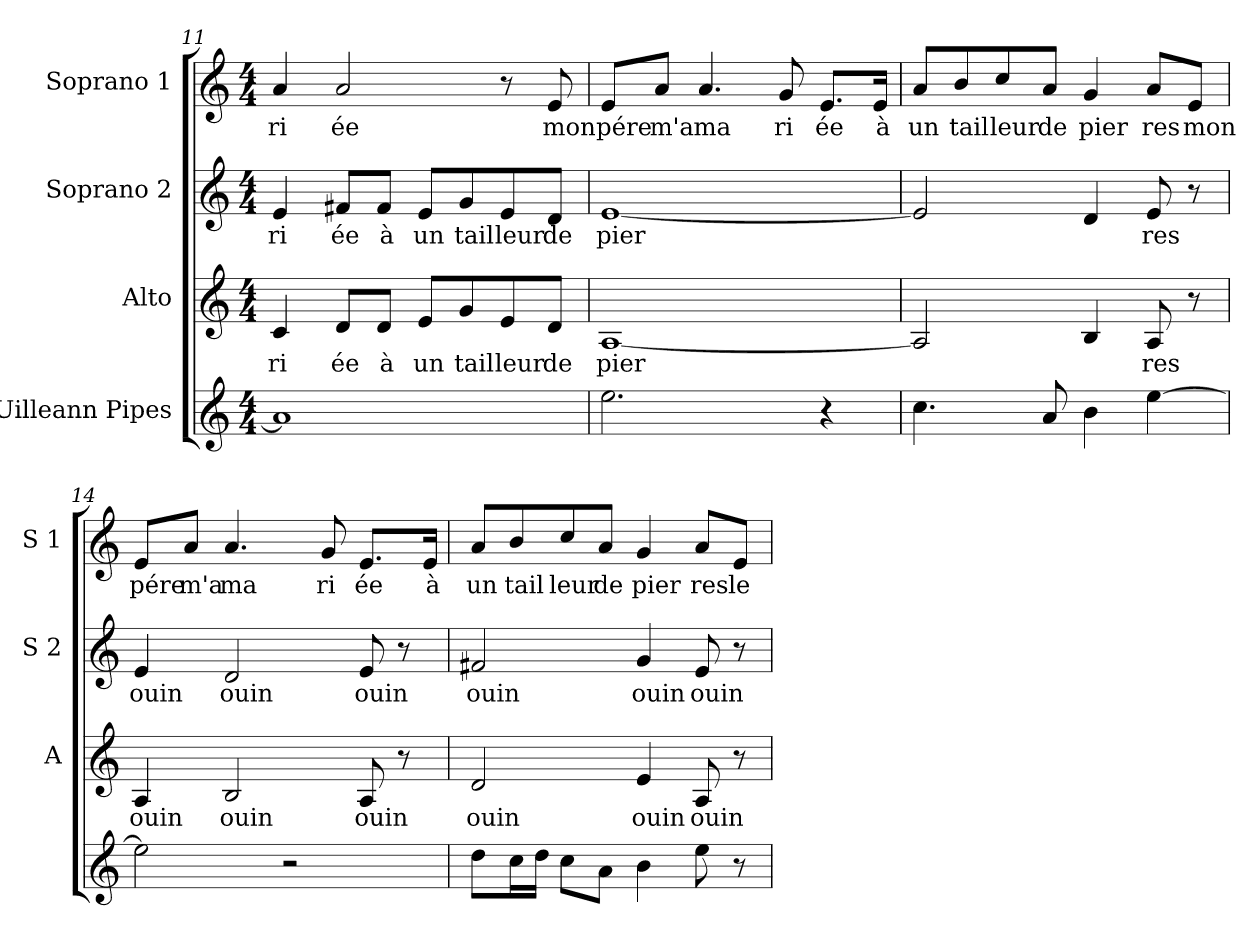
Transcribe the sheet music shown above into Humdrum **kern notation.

**kern	**kern	**text	**kern	**text	**kern	**text
*part4	*part3	*part3	*part2	*part2	*part1	*part1
*staff4	*staff3	*staff3	*staff2	*staff2	*staff1	*staff1
*I"Uilleann Pipes	*I"Alto	*	*I"Soprano 2	*	*I"Soprano 1	*
*	*I'A	*	*I'S 2	*	*I'S 1	*
*clefG2	*clefG2	*	*clefG2	*	*clefG2	*
*k[]	*k[]	*	*k[]	*	*k[]	*
*C:	*C:	*	*C:	*	*C:	*
*M4/4	*M4/4	*	*M4/4	*	*M4/4	*
=11	=11	=11	=11	=11	=11	=11
!	!	!LO:LY:b	!	!	!	!
!	!	!	!	!LO:LY:b	!	!
!	!	!	!	!	!	!LO:LY:b
1a]	4c/	ri	4e/	ri	4a/	ri
!	!	!LO:LY:b	!	!	!	!
!	!	!	!	!LO:LY:b	!	!
!	!	!	!	!	!	!LO:LY:b
.	8d/L	ée	8f#X/L	ée	2a/	ée
!	!	!LO:LY:b	!	!	!	!
!	!	!	!	!LO:LY:b	!	!
.	8d/J	à	8f#/J	à	.	.
!	!	!LO:LY:b	!	!	!	!
!	!	!	!	!LO:LY:b	!	!
.	8e/L	un	8e/L	un	.	.
!	!	!LO:LY:b	!	!	!	!
!	!	!	!	!LO:LY:b	!	!
.	8g/	tail	8g/	tail	.	.
!	!	!LO:LY:b	!	!	!	!
!	!	!	!	!LO:LY:b	!	!
.	8e/	leur	8e/	leur	8r	.
!	!	!LO:LY:b	!	!	!	!
!	!	!	!	!LO:LY:b	!	!
!	!	!	!	!	!	!LO:LY:b
.	8d/J	de	8d/J	de	8e/	mon
=12	=12	=12	=12	=12	=12	=12
!	!	!LO:LY:b	!	!	!	!
!	!	!	!	!LO:LY:b	!	!
!	!	!	!	!	!	!LO:LY:b
2.ee\	[1A	pier	[1e	pier	8e/L	pére
!	!	!	!	!	!	!LO:LY:b
.	.	.	.	.	8a/J	m'a
!	!	!	!	!	!	!LO:LY:b
.	.	.	.	.	4.a/	ma
!	!	!	!	!	!	!LO:LY:b
.	.	.	.	.	8g/	ri
!	!	!	!	!	!	!LO:LY:b
4r	.	.	.	.	8.e/L	ée
!	!	!	!	!	!	!LO:LY:b
.	.	.	.	.	16e/Jk	à
!!LO:PB:g=z
=13	=13	=13	=13	=13	=13	=13
!	!	!	!	!	!	!LO:LY:b
4.cc\	2A/]	.	2e/]	.	8a/L	un
!	!	!	!	!	!	!LO:LY:b
.	.	.	.	.	8b/	tail
!	!	!	!	!	!	!LO:LY:b
.	.	.	.	.	8cc/	leur
!	!	!	!	!	!	!LO:LY:b
8a/	.	.	.	.	8a/J	de
!	!	!	!	!	!	!LO:LY:b
4b\	4B/	.	4d/	.	4g/	pier
!	!	!LO:LY:b	!	!	!	!
!	!	!	!	!LO:LY:b	!	!
!	!	!	!	!	!	!LO:LY:b
[4ee\	8A/	res	8e/	res	8a/L	res
!	!	!	!	!	!	!LO:LY:b
.	8r	.	8r	.	8e/J	mon
=14	=14	=14	=14	=14	=14	=14
!	!	!LO:LY:b	!	!	!	!
!	!	!	!	!LO:LY:b	!	!
!	!	!	!	!	!	!LO:LY:b
2ee\]	4A/	ouin	4e/	ouin	8e/L	pére
!	!	!	!	!	!	!LO:LY:b
.	.	.	.	.	8a/J	m'a
!	!	!LO:LY:b	!	!	!	!
!	!	!	!	!LO:LY:b	!	!
!	!	!	!	!	!	!LO:LY:b
.	2B/	ouin	2d/	ouin	4.a/	ma
2r	.	.	.	.	.	.
!	!	!	!	!	!	!LO:LY:b
.	.	.	.	.	8g/	ri
!	!	!LO:LY:b	!	!	!	!
!	!	!	!	!LO:LY:b	!	!
!	!	!	!	!	!	!LO:LY:b
.	8A/	ouin	8e/	ouin	8.e/L	ée
.	8r	.	8r	.	.	.
!	!	!	!	!	!	!LO:LY:b
.	.	.	.	.	16e/Jk	à
=15	=15	=15	=15	=15	=15	=15
!	!	!LO:LY:b	!	!	!	!
!	!	!	!	!LO:LY:b	!	!
!	!	!	!	!	!	!LO:LY:b
8dd\L	2d/	ouin	2f#X/	ouin	8a/L	un
!	!	!	!	!	!	!LO:LY:b
16cc\L	.	.	.	.	8b/	tail
16dd\JJ	.	.	.	.	.	.
!	!	!	!	!	!	!LO:LY:b
8cc\L	.	.	.	.	8cc/	leur
!	!	!	!	!	!	!LO:LY:b
8a\J	.	.	.	.	8a/J	de
!	!	!LO:LY:b	!	!	!	!
!	!	!	!	!LO:LY:b	!	!
!	!	!	!	!	!	!LO:LY:b
4b\	4e/	ouin	4g/	ouin	4g/	pier
!	!	!LO:LY:b	!	!	!	!
!	!	!	!	!LO:LY:b	!	!
!	!	!	!	!	!	!LO:LY:b
8ee\	8A/	ouin	8e/	ouin	8a/L	res
!	!	!	!	!	!	!LO:LY:b
8r	8r	.	8r	.	8e/J	le
=	=	=	=	=	=	=
*-	*-	*-	*-	*-	*-	*-
